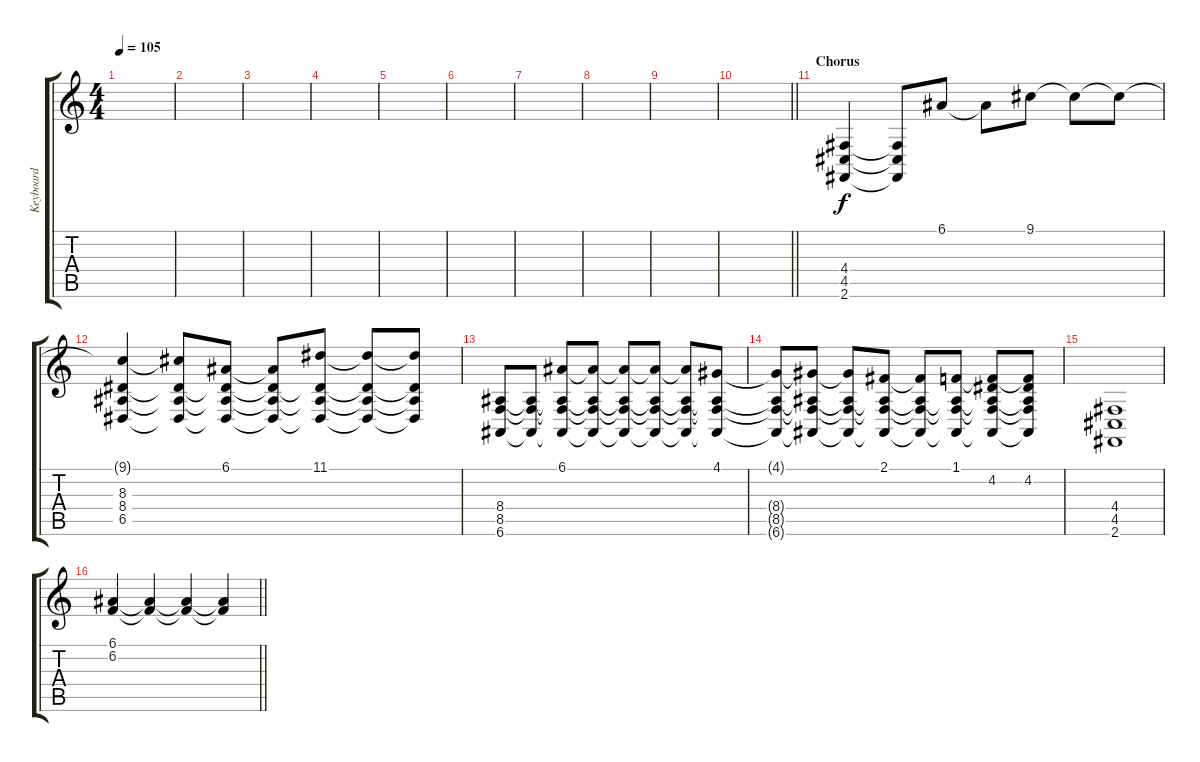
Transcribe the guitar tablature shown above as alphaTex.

\track ("Keyboard " "Keyboard ") {instrument lead1square}
\staff {score tabs}
\tuning (E4 B3 G3 D3 A2 E2) {hide}
\ts (4 4)
\tempo 105
\clef g2
\ks c
|
|
|
|
|
|
|
|
|
\barLineRight lightlight
|
\section ("" "Chorus")
(4.4 4.5 2.6).4{instrument honkytonkpiano} (4.4{t} 4.5{t} 2.6{t}).8 6.1.8 6.1{t}.8 9.1.8 9.1{t}.8 9.1{t}.8 |
(9.1{t} 8.3 8.4 6.5).4{instrument honkytonkpiano} (9.1{t} 8.3{t} 8.4{t} 6.5{t}).8 (6.1 8.3{t} 8.4{t} 6.5{t}).8 (6.1{t} 8.3{t} 8.4{t} 6.5{t}).8 (11.1 8.3{t} 8.4{t} 6.5{t}).8 (11.1{t} 8.3{t} 8.4{t} 6.5{t}).8 (11.1{t} 8.3{t} 8.4{t} 6.5{t}).8 |
(8.4 8.5 6.6).8 (8.4{t} 8.5{t} 6.6{t}).8 (6.1 8.4{t} 8.5{t} 6.6{t}).8 (6.1{t} 8.4{t} 8.5{t} 6.6{t}).8 (6.1{t} 8.4{t} 8.5{t} 6.6{t}).8 (6.1{t} 8.4{t} 8.5{t} 6.6{t}).8 (6.1{t} 8.4{t} 8.5{t} 6.6{t}).8 (4.1 8.4{t} 8.5{t} 6.6{t}).8 |
(4.1{t} 8.4{t} 8.5{t} 6.6{t}).8 (4.1{t} 8.4{t} 8.5{t} 6.6{t}).8 (4.1{t} 8.4{t} 8.5{t} 6.6{t}).8 (2.1 8.4{t} 8.5{t} 6.6{t}).8 (2.1{t} 8.4{t} 8.5{t} 6.6{t}).8 (1.1 8.4{t} 8.5{t} 6.6{t}).8 (1.1{t} 4.2 8.4{t} 8.5{t} 6.6{t}).8 (1.1{t} 4.2 8.4{t} 8.5{t} 6.6{t}).8 |
(4.4 4.5 2.6).1 |
\barLineRight lightlight
(6.1 6.2).4 (6.1{t} 6.2{t}).4 (6.1{t} 6.2{t}).4 (6.1{t} 6.2{t}).4
